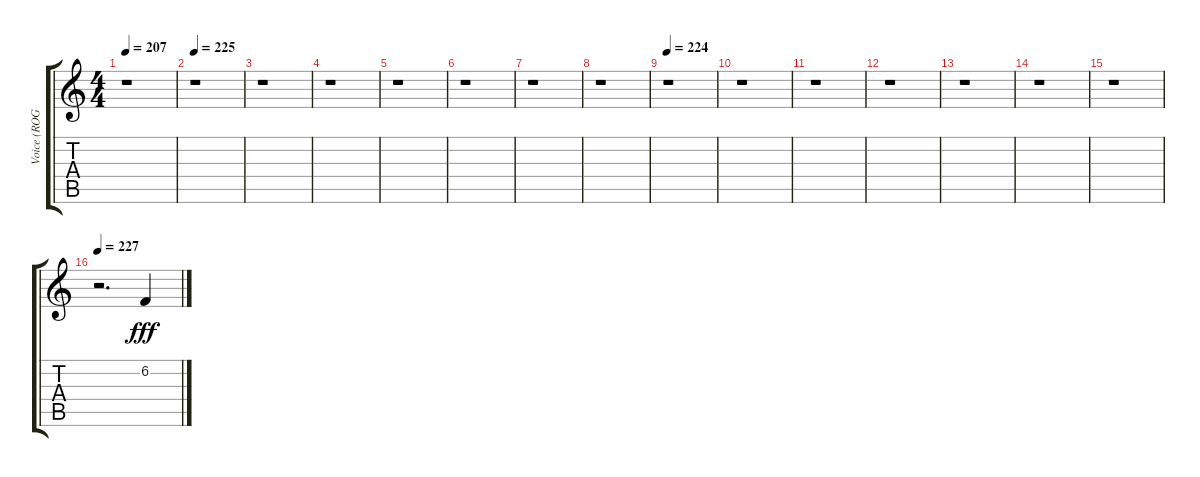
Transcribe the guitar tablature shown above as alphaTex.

\track ("Voice (ROGER TAYLOR)" "Voice (ROG") {instrument voiceoohs}
\staff {score tabs}
\tuning (E4 B3 G3 D3 A2 E2) {hide}
\ts (4 4)
\tempo 207
\clef g2
\ks c
r.1{dy fff} |
\tempo 225
r.1 |
r.1 |
r.1 |
r.1 |
r.1 |
r.1 |
r.1 |
\tempo 224
r.1 |
r.1 |
r.1 |
r.1 |
r.1 |
r.1 |
r.1 |
\tempo 227
r.2{d} 6.2.4
